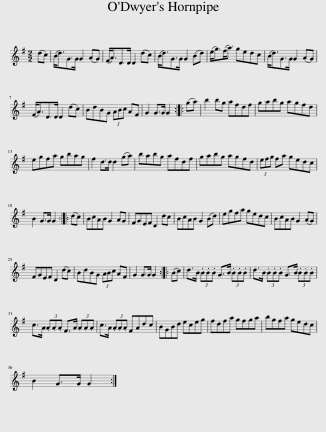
X:1
L:1/8
M:2/2
I:linebreak $
K:G
V:1 treble
V:1
 (dc) | (B<d)G>G G2 (AG) | (F<A)D>D D2 (dc) | (B<d)G>G G2 (Bd) | (e<g)(f<a) gedc | %5
 (B<d)G>G G2 (AG) |$ (F<A)D>D D2 (dc) | BdBG (3ABc AF | G2 G>G G2 :: (ga) | %10
 b2 bg afdf | gabg agfd |$ egfa gbag | f2 d>d d2 (ga) | babg afdf | %15
 gabg agfd | (3efg fa gedc |$ B2 G>G G2 :: (dc) | BcAB G2 AG | %20
 FGEF D2 dc | BcAB G2 (Bd) | egfa gedc | BcAB G2 (AG) |$ FGEF D2 (dc) | %25
 BdBG (3ABc AF | G2 G>G G2 :: (Bc) | d>B (3.B.B.B G>B (3.B.B.B | d>B (3.B.B.B G>B (3.B.B.B |$ %30
 c>A (3.A.A.A F>A (3.A.A.A | c>A (3.A.A.A FAdc | BGBd eceg | fdfa gfga | bgfa gedc |$ %35
 B2 G>G G2 :| %36
